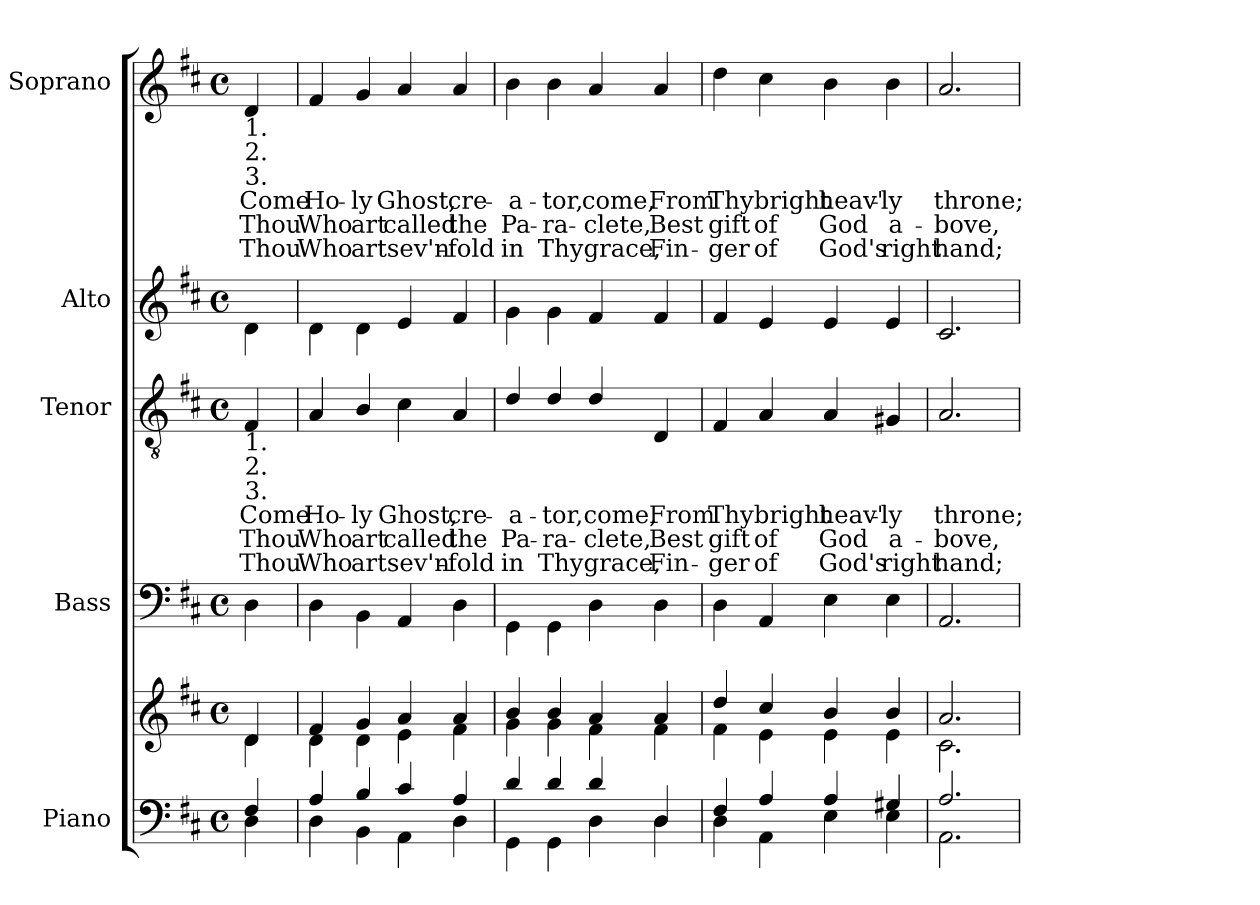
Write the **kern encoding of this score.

**kern	**kern	**kern	**kern	**text	**text	**text	**kern	**kern	**text	**text	**text
*part5	*part5	*part4	*part3	*part3	*part3	*part3	*part2	*part1	*part1	*part1	*part1
*staff6	*staff5	*staff4	*staff3	*staff3	*staff3	*staff3	*staff2	*staff1	*staff1	*staff1	*staff1
*I"Piano	*	*I"Bass	*I"Tenor	*	*	*	*I"Alto	*I"Soprano	*	*	*
*I'Pno.	*	*I'B.	*I'T.	*	*	*	*I'A.	*I'S.	*	*	*
*clefF4	*clefG2	*clefF4	*clefGv2	*	*	*	*clefG2	*clefG2	*	*	*
*k[f#c#]	*k[f#c#]	*k[f#c#]	*k[f#c#]	*	*	*	*k[f#c#]	*k[f#c#]	*	*	*
*M4/4	*M4/4	*M4/4	*M4/4	*	*	*	*M4/4	*M4/4	*	*	*
*met(c)	*met(c)	*met(c)	*met(c)	*	*	*	*met(c)	*met(c)	*	*	*
*MM120	*MM120	*MM120	*MM120	*	*	*	*MM120	*MM120	*	*	*
=	=	=	=	=	=	=	=	=	=	=	=
*^	*^	*	*	*	*	*	*	*	*	*	*
!	!	!	!	!	!	!	!	!	!	!LO:TX:b:t=1.	!	!	!
!	!	!	!	!	!	!	!	!	!	!LO:TX:b:t=2.	!	!	!
!	!	!	!	!	!	!	!	!	!	!LO:TX:b:t=3.	!	!	!
!	!	!	!	!	!LO:TX:b:t=1.	!	!	!	!	!	!	!	!
!	!	!	!	!	!LO:TX:b:t=2.	!	!	!	!	!	!	!	!
!	!	!	!	!	!LO:TX:b:t=3.	!	!	!	!	!	!	!	!
!	!	!	!	!	!	!LO:LY:b	!LO:LY:b	!LO:LY:b	!	!	!LO:LY:b	!LO:LY:b	!LO:LY:b
4F#/	4D\	4d/	4d\	4D\	4F#/	Come	Thou	Thou	4d\	4d/	Come	Thou	Thou
=1	=1	=1	=1	=1	=1	=1	=1	=1	=1	=1	=1	=1	=1
!	!	!	!	!	!	!LO:LY:b	!LO:LY:b	!LO:LY:b	!	!	!LO:LY:b	!LO:LY:b	!LO:LY:b
4A/	4D\	4f#/	4d\	4D\	4A/	Ho-	Who	Who	4d\	4f#/	Ho-	Who	Who
!	!	!	!	!	!	!LO:LY:b	!LO:LY:b	!LO:LY:b	!	!	!LO:LY:b	!LO:LY:b	!LO:LY:b
4B/	4BB\	4g/	4d\	4BB\	4B/	-ly	art	art	4d\	4g/	-ly	art	art
!	!	!	!	!	!	!LO:LY:b	!LO:LY:b	!LO:LY:b	!	!	!LO:LY:b	!LO:LY:b	!LO:LY:b
4c#/	4AA\	4a/	4e\	4AA/	4c#\	Ghost,	called	sev'n-	4e/	4a/	Ghost,	called	sev'n-
!	!	!	!	!	!	!LO:LY:b	!LO:LY:b	!LO:LY:b	!	!	!LO:LY:b	!LO:LY:b	!LO:LY:b
4A/	4D\	4a/	4f#\	4D\	4A/	cre-	the	-fold	4f#/	4a/	cre-	the	-fold
=2	=2	=2	=2	=2	=2	=2	=2	=2	=2	=2	=2	=2	=2
!	!	!	!	!	!	!LO:LY:b	!LO:LY:b	!LO:LY:b	!	!	!LO:LY:b	!LO:LY:b	!LO:LY:b
4d/	4GG\	4b/	4g\	4GG\	4d/	-a-	Pa-	in	4g\	4b\	-a-	Pa-	in
!	!	!	!	!	!	!LO:LY:b	!LO:LY:b	!LO:LY:b	!	!	!LO:LY:b	!LO:LY:b	!LO:LY:b
4d/	4GG\	4b/	4g\	4GG\	4d/	-tor,	-ra-	Thy	4g\	4b\	-tor,	-ra-	Thy
!	!	!	!	!	!	!LO:LY:b	!LO:LY:b	!LO:LY:b	!	!	!LO:LY:b	!LO:LY:b	!LO:LY:b
4d/	4D\	4a/	4f#\	4D\	4d/	come,	-clete,	grace,	4f#/	4a/	come,	-clete,	grace,
!	!	!	!	!	!	!LO:LY:b	!LO:LY:b	!LO:LY:b	!	!	!LO:LY:b	!LO:LY:b	!LO:LY:b
4D/	4D\	4a/	4f#\	4D\	4D/	From	Best	Fin-	4f#/	4a/	From	Best	Fin-
=3	=3	=3	=3	=3	=3	=3	=3	=3	=3	=3	=3	=3	=3
!	!	!	!	!	!	!LO:LY:b	!LO:LY:b	!LO:LY:b	!	!	!LO:LY:b	!LO:LY:b	!LO:LY:b
4F#/	4D\	4dd/	4f#\	4D\	4F#/	Thy	gift	-ger	4f#/	4dd\	Thy	gift	-ger
!	!	!	!	!	!	!LO:LY:b	!LO:LY:b	!LO:LY:b	!	!	!LO:LY:b	!LO:LY:b	!LO:LY:b
4A/	4AA\	4cc#/	4e\	4AA/	4A/	bright	of	of	4e/	4cc#\	bright	of	of
!	!	!	!	!	!	!LO:LY:b	!LO:LY:b	!LO:LY:b	!	!	!LO:LY:b	!LO:LY:b	!LO:LY:b
4A/	4E\	4b/	4e\	4E\	4A/	heav'-	God	God's	4e/	4b\	heav'-	God	God's
!	!	!	!	!	!	!LO:LY:b	!LO:LY:b	!LO:LY:b	!	!	!LO:LY:b	!LO:LY:b	!LO:LY:b
4G#X/	4E\	4b/	4e\	4E\	4G#X/	-ly	a-	right	4e/	4b\	-ly	a-	right
=4	=4	=4	=4	=4	=4	=4	=4	=4	=4	=4	=4	=4	=4
!	!	!	!	!	!	!LO:LY:b	!LO:LY:b	!LO:LY:b	!	!	!LO:LY:b	!LO:LY:b	!LO:LY:b
2.A/	2.AA\	2.a/	2.c#\	2.AA/	2.A/	throne;	-bove,	hand;	2.c#/	2.a/	throne;	-bove,	hand;
*v	*v	*	*	*	*	*	*	*	*	*	*	*	*
*	*v	*v	*	*	*	*	*	*	*	*	*	*
=	=	=	=	=	=	=	=	=	=	=	=
*-	*-	*-	*-	*-	*-	*-	*-	*-	*-	*-	*-
